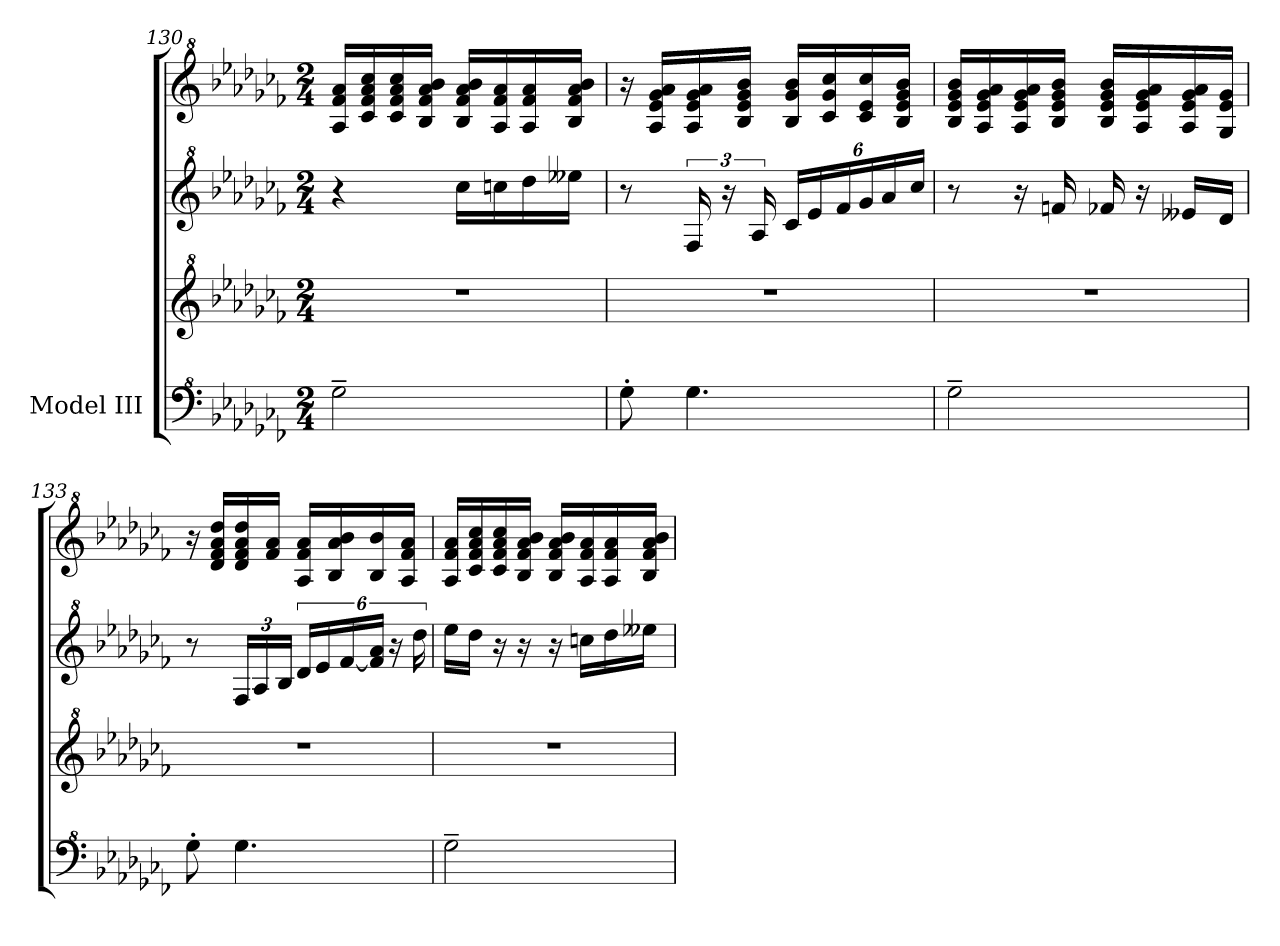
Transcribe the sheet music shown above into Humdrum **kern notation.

**kern	**kern	**kern	**kern
*part1	*part1	*part1	*part1
*staff4	*staff3	*staff2	*staff1
*I"Model III	*	*	*
*clefF^4	*clefG^2	*clefG^2	*clefG^2
*k[b-e-a-d-g-c-f-]	*k[b-e-a-d-g-c-f-]	*k[b-e-a-d-g-c-f-]	*k[b-e-a-d-g-c-f-]
*M2/4	*M2/4	*M2/4	*M2/4
=130	=130	=130	=130
2g-~\	2r	4r	16a-/ 16ff-/ 16aa-/LL
.	.	.	16cc-/ 16ff-/ 16aa-/ 16ccc-/
.	.	.	16cc-/ 16ff-/ 16aa-/ 16ccc-/
.	.	.	16b-/ 16ff-/ 16aa-/ 16bb-/JJ
.	.	16ccc-\LL	16b-/ 16ff-/ 16aa-/ 16bb-/LL
.	.	16cccn\	16a-/ 16ff-/ 16aa-/
.	.	16ddd-\	16a-/ 16ff-/ 16aa-/
.	.	16eee--X\JJ	16b-/ 16ff-/ 16aa-/ 16bb-/JJ
=131	=131	=131	=131
8g-'\	2r	8r	16r
.	.	.	16a-/ 16ee-/ 16gg-/ 16aa-/LL
4.g-\	.	24f-/	16a-/ 16ee-/ 16gg-/ 16aa-/
.	.	24r	.
.	.	.	16b-/ 16ee-/ 16gg-/ 16bb-/JJ
.	.	24a-/	.
*	*	*Xbrackettup	*
.	.	24cc-/LL	16b-/ 16gg-/ 16bb-/LL
.	.	24ee-/	.
.	.	.	16cc-/ 16gg-/ 16ccc-/
.	.	24ff-/	.
.	.	24gg-/	16cc-/ 16ee-/ 16ccc-/
.	.	24aa-/	.
.	.	.	16b-/ 16ee-/ 16gg-/ 16bb-/JJ
.	.	24ccc-/JJ	.
!!LO:PB:g=z
=132	=132	=132	=132
2g-~\	2r	8r	16b-/ 16ee-/ 16gg-/ 16bb-/LL
.	.	.	16a-/ 16ee-/ 16gg-/ 16aa-/
.	.	16r	16a-/ 16ee-/ 16gg-/ 16aa-/
.	.	16ffn/	16b-/ 16ee-/ 16gg-/ 16bb-/JJ
.	.	16ff-X/	16b-/ 16ee-/ 16gg-/ 16bb-/LL
.	.	16r	16a-/ 16ee-/ 16gg-/ 16aa-/
.	.	16ee--X/LL	16a-/ 16ee-/ 16gg-/ 16aa-/
.	.	16dd-/JJ	16g-/ 16ee-/ 16gg-/JJ
=133	=133	=133	=133
8g-'\	2r	8r	16r
.	.	.	16dd-/ 16ff-/ 16aa-/ 16ddd-/LL
4.g-\	.	24f-/LL	16dd-/ 16ff-/ 16aa-/ 16ddd-/
.	.	24a-/	.
.	.	.	16ff-/ 16aa-/JJ
.	.	24b-/JJ	.
*	*	*brackettup	*
.	.	24dd-/LL	16a-/ 16ff-/ 16aa-/LL
.	.	24ee-/	.
.	.	.	16b-/ 16aa-/ 16bb-/
.	.	[24ff-/	.
.	.	24ff-/] 24aa-/JJ	16b-/ 16bb-/
.	.	24r	.
.	.	.	16a-/ 16ff-/ 16aa-/JJ
.	.	24ddd-\	.
=134	=134	=134	=134
2g-~\	2r	16eee-\LL	16a-/ 16ff-/ 16aa-/LL
.	.	16ddd-\JJ	16cc-/ 16ff-/ 16aa-/ 16ccc-/
.	.	16r	16cc-/ 16ff-/ 16aa-/ 16ccc-/
.	.	16r	16b-/ 16ff-/ 16aa-/ 16bb-/JJ
.	.	16r	16b-/ 16ff-/ 16aa-/ 16bb-/LL
.	.	16cccn\LL	16a-/ 16ff-/ 16aa-/
.	.	16ddd-\	16a-/ 16ff-/ 16aa-/
.	.	16eee--X\JJ	16b-/ 16ff-/ 16aa-/ 16bb-/JJ
=	=	=	=
*-	*-	*-	*-
